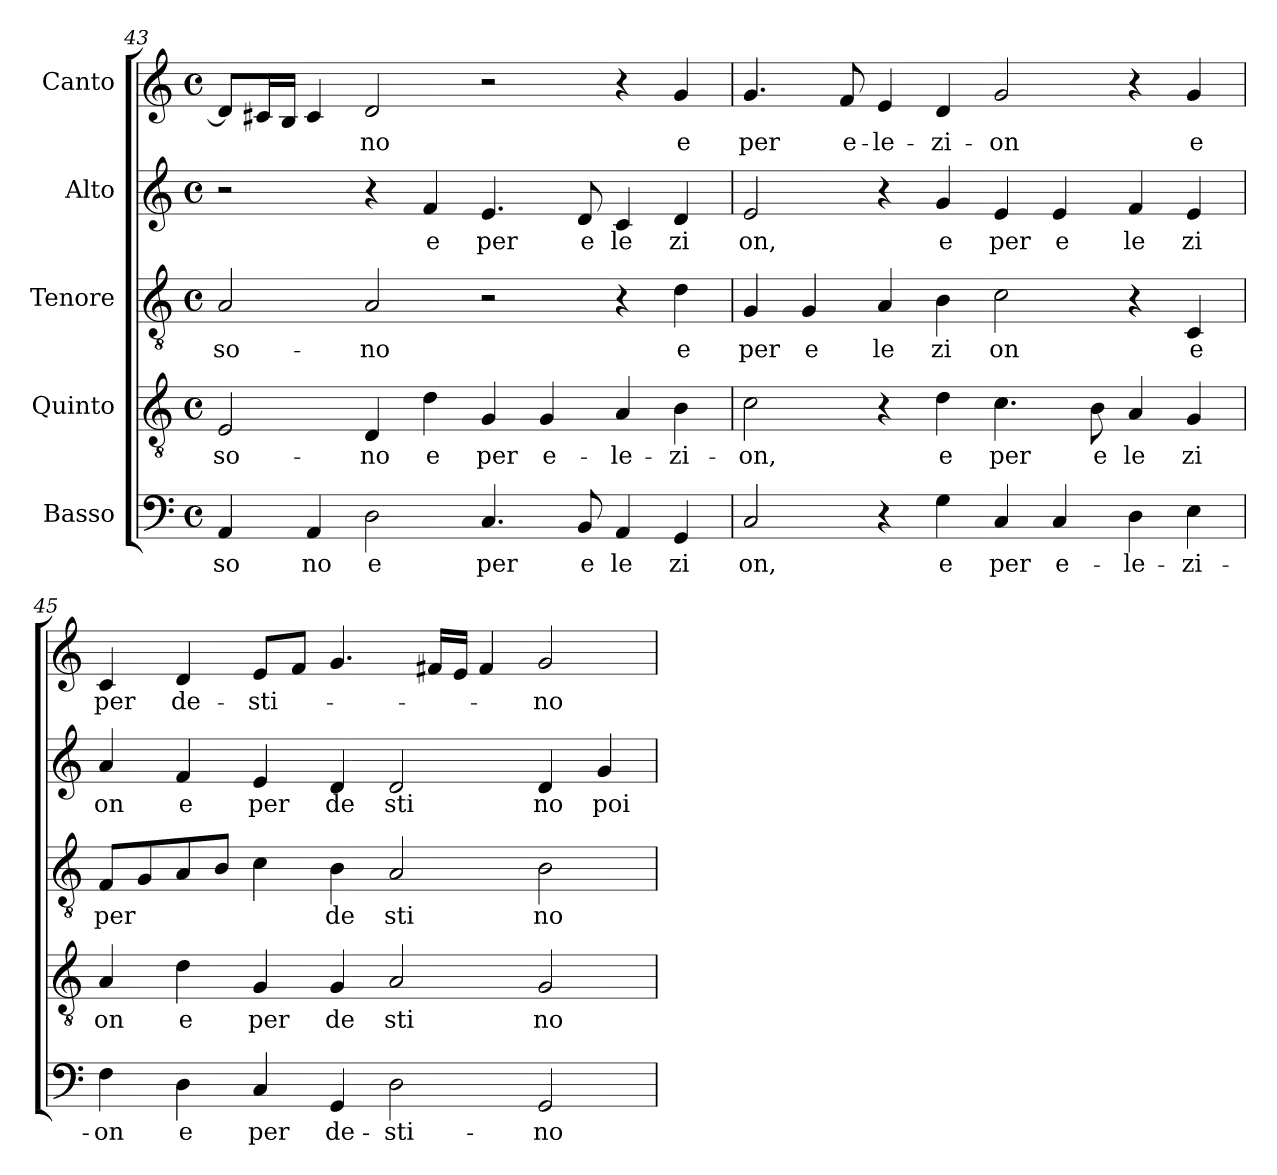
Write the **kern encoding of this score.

**kern	**text	**kern	**text	**kern	**text	**kern	**text	**kern	**text
*part5	*part5	*part4	*part4	*part3	*part3	*part2	*part2	*part1	*part1
*staff5	*staff5	*staff4	*staff4	*staff3	*staff3	*staff2	*staff2	*staff1	*staff1
*I"Basso	*	*I"Quinto	*	*I"Tenore	*	*I"Alto	*	*I"Canto	*
*clefF4	*	*clefGv2	*	*clefGv2	*	*clefG2	*	*clefG2	*
*M4/4	*	*M4/4	*	*M4/4	*	*M4/4	*	*M4/4	*
*met(c)	*	*met(c)	*	*met(c)	*	*met(c)	*	*met(c)	*
=43	=43	=43	=43	=43	=43	=43	=43	=43	=43
!	!LO:LY:b:cj	!	!LO:LY:b:cj	!	!LO:LY:b:cj	!	!	!	!
4AA/	so	2E/	so-	2A/	so-	2r	.	8d/L]	.
.	.	.	.	.	.	.	.	16c#X/	.
.	.	.	.	.	.	.	.	16B/J	.
!	!LO:LY:b:cj	!	!	!	!	!	!	!	!
4AA/	no	.	.	.	.	.	.	4c#/	.
!	!LO:LY:b:cj	!	!LO:LY:b:cj	!	!LO:LY:b:cj	!	!	!	!LO:LY:b:cj
2D\	e	4D/	-no	2A/	-no	4r	.	2d/	no
!	!	!	!LO:LY:b:cj	!	!	!	!LO:LY:b:cj	!	!
.	.	4d\	e	.	.	4f/	e	.	.
!	!LO:LY:b:cj	!	!LO:LY:b:cj	!	!	!	!LO:LY:b:cj	!	!
4.C/	per	4G/	per	2r	.	4.e/	per	2r	.
!	!	!	!LO:LY:b:cj	!	!	!	!	!	!
.	.	4G/	e-	.	.	.	.	.	.
!	!LO:LY:b:cj	!	!	!	!	!	!LO:LY:b:cj	!	!
8BB/	e	.	.	.	.	8d/	e	.	.
!	!LO:LY:b:cj	!	!LO:LY:b:cj	!	!	!	!LO:LY:b:cj	!	!
4AA/	le	4A/	-le-	4r	.	4c/	le	4r	.
!	!LO:LY:b:cj	!	!LO:LY:b:cj	!	!LO:LY:b:cj	!	!LO:LY:b:cj	!	!LO:LY:b:cj
4GG/	zi	4B\	-zi-	4d\	e	4d/	zi	4g/	e
!!LO:PB:g=z
=44	=44	=44	=44	=44	=44	=44	=44	=44	=44
!	!LO:LY:b:cj	!	!LO:LY:b:cj	!	!LO:LY:b:cj	!	!LO:LY:b:cj	!	!LO:LY:b:cj
2C/	on,	2c\	-on,	4G/	per	2e/	on,	4.g/	per
!	!	!	!	!	!LO:LY:b:cj	!	!	!	!
.	.	.	.	4G/	e	.	.	.	.
!	!	!	!	!	!	!	!	!	!LO:LY:b:cj
.	.	.	.	.	.	.	.	8f/	e-
!	!	!	!	!	!LO:LY:b:cj	!	!	!	!LO:LY:b:cj
4r	.	4r	.	4A/	le	4r	.	4e/	-le-
!	!LO:LY:b:cj	!	!LO:LY:b:cj	!	!LO:LY:b:cj	!	!LO:LY:b:cj	!	!LO:LY:b:cj
4G\	e	4d\	e	4B\	zi	4g/	e	4d/	-zi-
!	!LO:LY:b:cj	!	!LO:LY:b:cj	!	!LO:LY:b:cj	!	!LO:LY:b:cj	!	!LO:LY:b:cj
4C/	per	4.c\	per	2c\	on	4e/	per	2g/	-on
!	!LO:LY:b:cj	!	!	!	!	!	!LO:LY:b:cj	!	!
4C/	e-	.	.	.	.	4e/	e	.	.
!	!	!	!LO:LY:b:cj	!	!	!	!	!	!
.	.	8B\	e	.	.	.	.	.	.
!	!LO:LY:b:cj	!	!LO:LY:b:cj	!	!	!	!LO:LY:b:cj	!	!
4D\	-le-	4A/	le	4r	.	4f/	le	4r	.
!	!LO:LY:b:cj	!	!LO:LY:b:cj	!	!LO:LY:b:cj	!	!LO:LY:b:cj	!	!LO:LY:b:cj
4E\	-zi-	4G/	zi	4C/	e	4e/	zi	4g/	e
=45	=45	=45	=45	=45	=45	=45	=45	=45	=45
!	!LO:LY:b:cj	!	!LO:LY:b:cj	!	!LO:LY:b	!	!LO:LY:b:cj	!	!LO:LY:b:cj
4F\	-on	4A/	on	8F/L	per	4a/	on	4c/	per
.	.	.	.	8G/	.	.	.	.	.
!	!LO:LY:b:cj	!	!LO:LY:b:cj	!	!	!	!LO:LY:b:cj	!	!LO:LY:b:cj
4D\	e	4d\	e	8A/	.	4f/	e	4d/	de-
.	.	.	.	8B/J	.	.	.	.	.
!	!LO:LY:b:cj	!	!LO:LY:b:cj	!	!	!	!LO:LY:b:cj	!	!LO:LY:b
4C/	per	4G/	per	4c\	.	4e/	per	8e/L	-sti-
.	.	.	.	.	.	.	.	8f/J	.
!	!LO:LY:b:cj	!	!LO:LY:b:cj	!	!LO:LY:b:cj	!	!LO:LY:b:cj	!	!
4GG/	de-	4G/	de	4B\	de	4d/	de	4.g/	.
!	!LO:LY:b:cj	!	!LO:LY:b:cj	!	!LO:LY:b:cj	!	!LO:LY:b:cj	!	!
2D\	-sti-	2A/	sti	2A/	sti	2d/	sti	.	.
.	.	.	.	.	.	.	.	16f#/L	.
.	.	.	.	.	.	.	.	16e/J	.
.	.	.	.	.	.	.	.	4f#/	.
!	!LO:LY:b:cj	!	!LO:LY:b:cj	!	!LO:LY:b:cj	!	!LO:LY:b:cj	!	!LO:LY:b:cj
2GG/	-no	2G/	no	2B\	no	4d/	no	2g/	-no
!	!	!	!	!	!	!	!LO:LY:b:cj	!	!
.	.	.	.	.	.	4g/	poi	.	.
=	=	=	=	=	=	=	=	=	=
*-	*-	*-	*-	*-	*-	*-	*-	*-	*-
